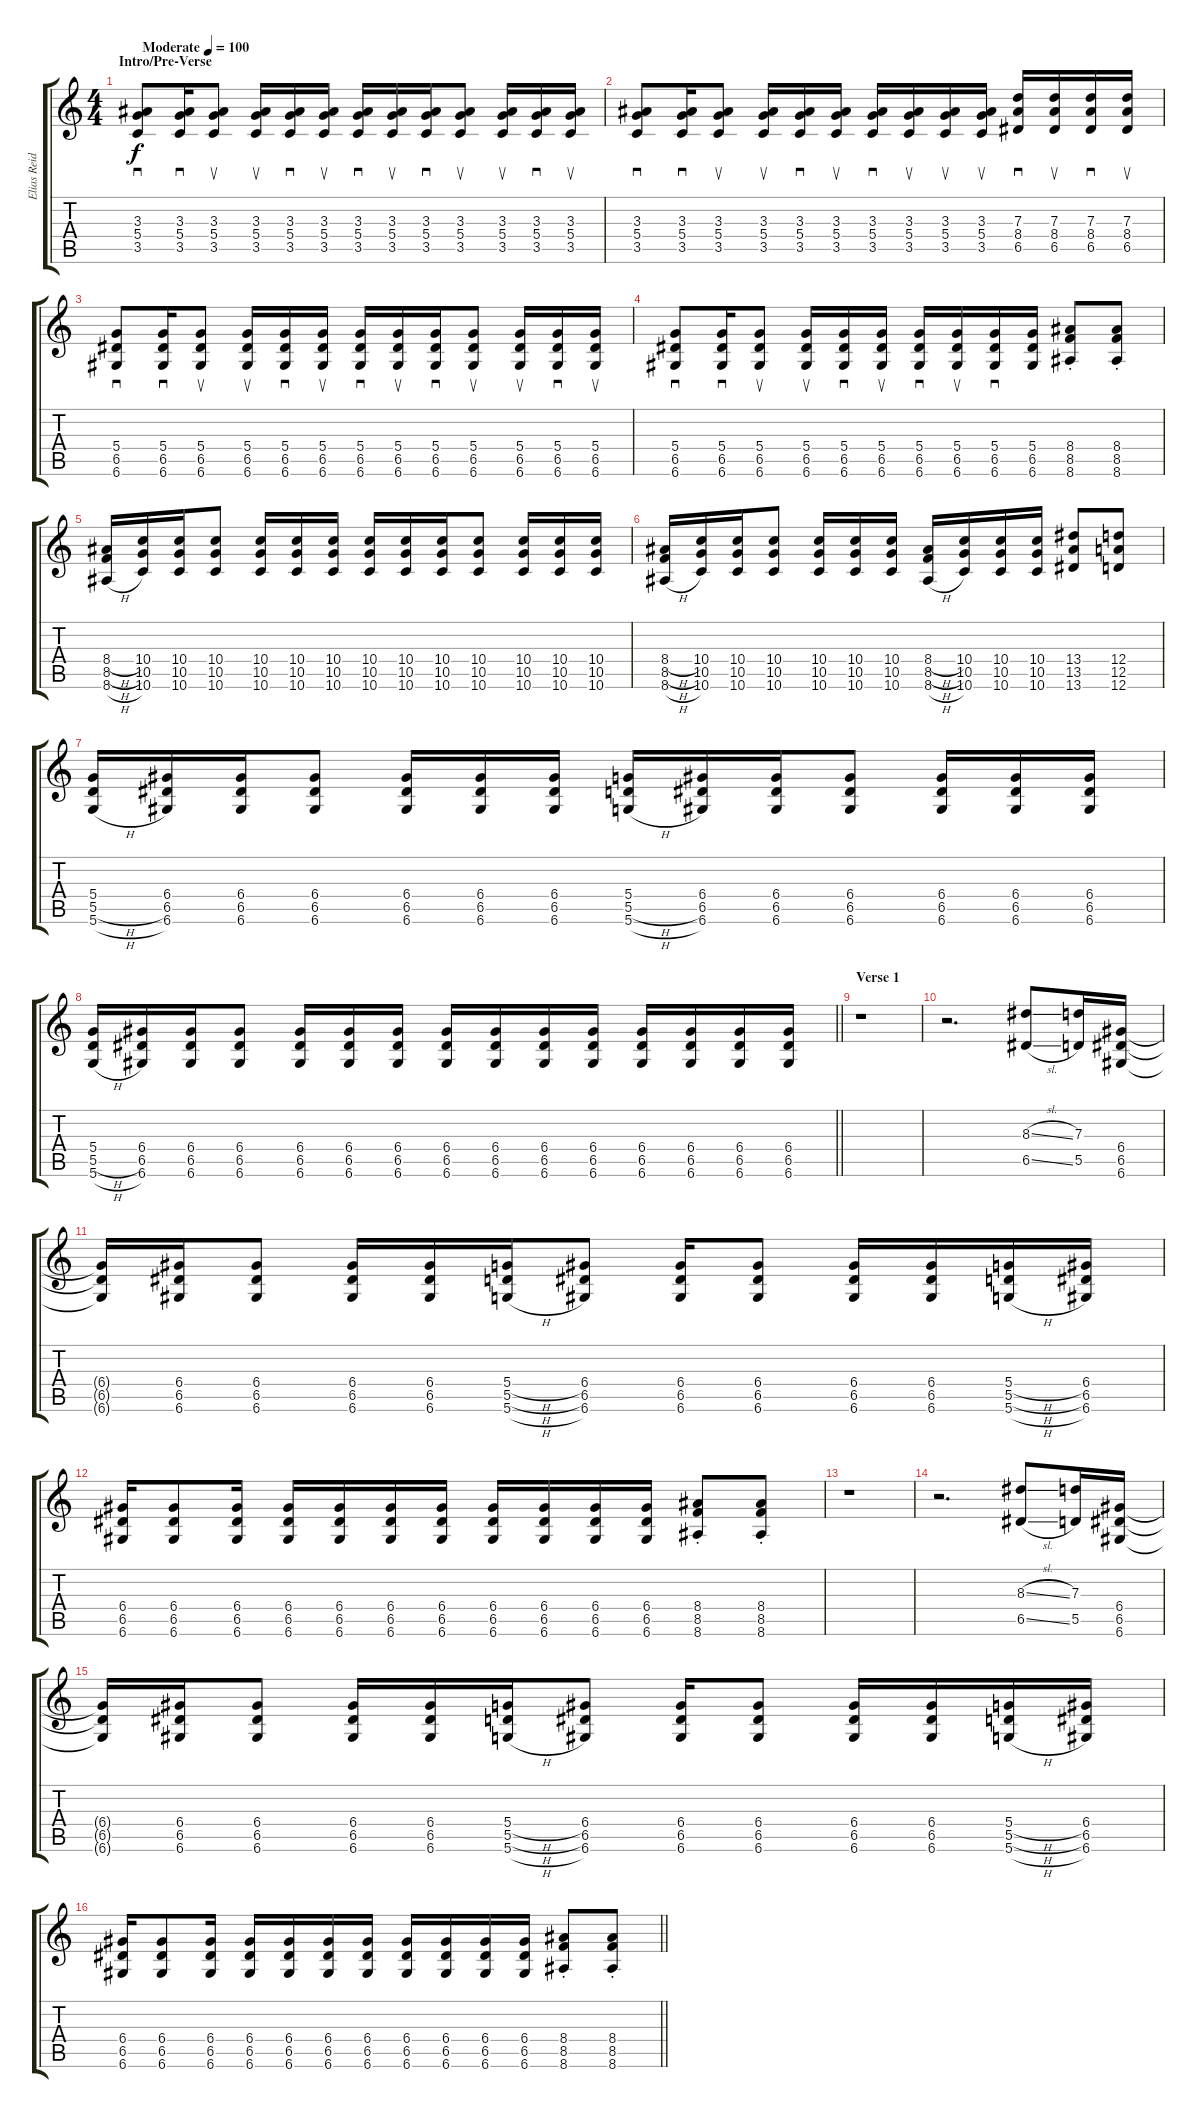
\track ("Elias Reidy" "Elias Reid") {instrument electricguitarclean}
\staff {score tabs}
\tuning (E4 B3 G3 D3 A2 D2) {hide}
\ts (4 4)
\section ("" "Intro/Pre-Verse")
\tempo (100 "Moderate")
\clef g2
\ks c
(3.3 5.4 3.5).8{sd dy f instrument electricguitarclean} (3.3 5.4 3.5).16{sd} (3.3 5.4 3.5).8{su} (3.3 5.4 3.5).16{su} (3.3 5.4 3.5).16{sd} (3.3 5.4 3.5).16{su} (3.3 5.4 3.5).16{sd} (3.3 5.4 3.5).16{su} (3.3 5.4 3.5).16{sd} (3.3 5.4 3.5).8{su} (3.3 5.4 3.5).16{su} (3.3 5.4 3.5).16{sd} (3.3 5.4 3.5).16{su} |
(3.3 5.4 3.5).8{sd} (3.3 5.4 3.5).16{sd} (3.3 5.4 3.5).8{su} (3.3 5.4 3.5).16{su} (3.3 5.4 3.5).16{sd} (3.3 5.4 3.5).16{su} (3.3 5.4 3.5).16{sd} (3.3 5.4 3.5).16{su} (3.3 5.4 3.5).16{su} (3.3 5.4 3.5).16{su} (7.3 8.4 6.5).16{sd} (7.3 8.4 6.5).16{su} (7.3 8.4 6.5).16{sd} (7.3 8.4 6.5).16{su} |
(5.4 6.5 6.6).8{sd} (5.4 6.5 6.6).16{sd} (5.4 6.5 6.6).8{su} (5.4 6.5 6.6).16{su} (5.4 6.5 6.6).16{sd} (5.4 6.5 6.6).16{su} (5.4 6.5 6.6).16{sd} (5.4 6.5 6.6).16{su} (5.4 6.5 6.6).16{sd} (5.4 6.5 6.6).8{su} (5.4 6.5 6.6).16{su} (5.4 6.5 6.6).16{sd} (5.4 6.5 6.6).16{su} |
(5.4 6.5 6.6).8{sd} (5.4 6.5 6.6).16{sd} (5.4 6.5 6.6).8{su} (5.4 6.5 6.6).16{su} (5.4 6.5 6.6).16{sd} (5.4 6.5 6.6).16{su} (5.4 6.5 6.6).16{sd} (5.4 6.5 6.6).16{su} (5.4 6.5 6.6).16{sd} (5.4 6.5 6.6).16 (8.4{st} 8.5{st} 8.6{st}).8{instrument distortionguitar} (8.4{st} 8.5{st} 8.6{st}).8 |
(8.4{h} 8.5{h} 8.6{h}).16 (10.4 10.5 10.6).16 (10.4 10.5 10.6).16 (10.4 10.5 10.6).8 (10.4 10.5 10.6).16 (10.4 10.5 10.6).16 (10.4 10.5 10.6).16 (10.4 10.5 10.6).16 (10.4 10.5 10.6).16 (10.4 10.5 10.6).16 (10.4 10.5 10.6).8 (10.4 10.5 10.6).16 (10.4 10.5 10.6).16 (10.4 10.5 10.6).16 |
(8.4{h} 8.5{h} 8.6{h}).16 (10.4 10.5 10.6).16 (10.4 10.5 10.6).16 (10.4 10.5 10.6).8 (10.4 10.5 10.6).16 (10.4 10.5 10.6).16 (10.4 10.5 10.6).16 (8.4{h} 8.5{h} 8.6{h}).16 (10.4 10.5 10.6).16 (10.4 10.5 10.6).16 (10.4 10.5 10.6).16 (13.4 13.5 13.6).8 (12.4 12.5 12.6).8 |
(5.4 5.5{h} 5.6{h}).16 (6.4 6.5 6.6).16 (6.4 6.5 6.6).16 (6.4 6.5 6.6).8 (6.4 6.5 6.6).16 (6.4 6.5 6.6).16 (6.4 6.5 6.6).16 (5.4 5.5{h} 5.6{h}).16 (6.4 6.5 6.6).16 (6.4 6.5 6.6).16 (6.4 6.5 6.6).8 (6.4 6.5 6.6).16 (6.4 6.5 6.6).16 (6.4 6.5 6.6).16 |
\barLineRight lightlight
(5.4 5.5{h} 5.6{h}).16 (6.4 6.5 6.6).16 (6.4 6.5 6.6).16 (6.4 6.5 6.6).8 (6.4 6.5 6.6).16 (6.4 6.5 6.6).16 (6.4 6.5 6.6).16 (6.4 6.5 6.6).16 (6.4 6.5 6.6).16 (6.4 6.5 6.6).16 (6.4 6.5 6.6).16 (6.4 6.5 6.6).16 (6.4 6.5 6.6).16 (6.4 6.5 6.6).16 (6.4 6.5 6.6).16 |
\section ("" "Verse 1")
r.1 |
r.2{d} (8.3{sl} 6.5{sl}).8 (7.3 5.5).16 (6.4 6.5 6.6).16 |
(6.4{t} 6.5{t} 6.6{t}).16 (6.4 6.5 6.6).16 (6.4 6.5 6.6).8 (6.4 6.5 6.6).16 (6.4 6.5 6.6).16 (5.4{h} 5.5{h} 5.6{h}).16 (6.4 6.5 6.6).8 (6.4 6.5 6.6).16 (6.4 6.5 6.6).8 (6.4 6.5 6.6).16 (6.4 6.5 6.6).16 (5.4{h} 5.5{h} 5.6{h}).16 (6.4 6.5 6.6).16 |
(6.4 6.5 6.6).16 (6.4 6.5 6.6).8 (6.4 6.5 6.6).16 (6.4 6.5 6.6).16 (6.4 6.5 6.6).16 (6.4 6.5 6.6).16 (6.4 6.5 6.6).16 (6.4 6.5 6.6).16 (6.4 6.5 6.6).16 (6.4 6.5 6.6).16 (6.4 6.5 6.6).16 (8.4{st} 8.5{st} 8.6{st}).8 (8.4{st} 8.5{st} 8.6{st}).8 |
r.1 |
r.2{d} (8.3{sl} 6.5{sl}).8 (7.3 5.5).16 (6.4 6.5 6.6).16 |
(6.4{t} 6.5{t} 6.6{t}).16 (6.4 6.5 6.6).16 (6.4 6.5 6.6).8 (6.4 6.5 6.6).16 (6.4 6.5 6.6).16 (5.4{h} 5.5{h} 5.6{h}).16 (6.4 6.5 6.6).8 (6.4 6.5 6.6).16 (6.4 6.5 6.6).8 (6.4 6.5 6.6).16 (6.4 6.5 6.6).16 (5.4{h} 5.5{h} 5.6{h}).16 (6.4 6.5 6.6).16 |
\barLineRight lightlight
(6.4 6.5 6.6).16 (6.4 6.5 6.6).8 (6.4 6.5 6.6).16 (6.4 6.5 6.6).16 (6.4 6.5 6.6).16 (6.4 6.5 6.6).16 (6.4 6.5 6.6).16 (6.4 6.5 6.6).16 (6.4 6.5 6.6).16 (6.4 6.5 6.6).16 (6.4 6.5 6.6).16 (8.4{st} 8.5{st} 8.6{st}).8 (8.4{st} 8.5{st} 8.6{st}).8
